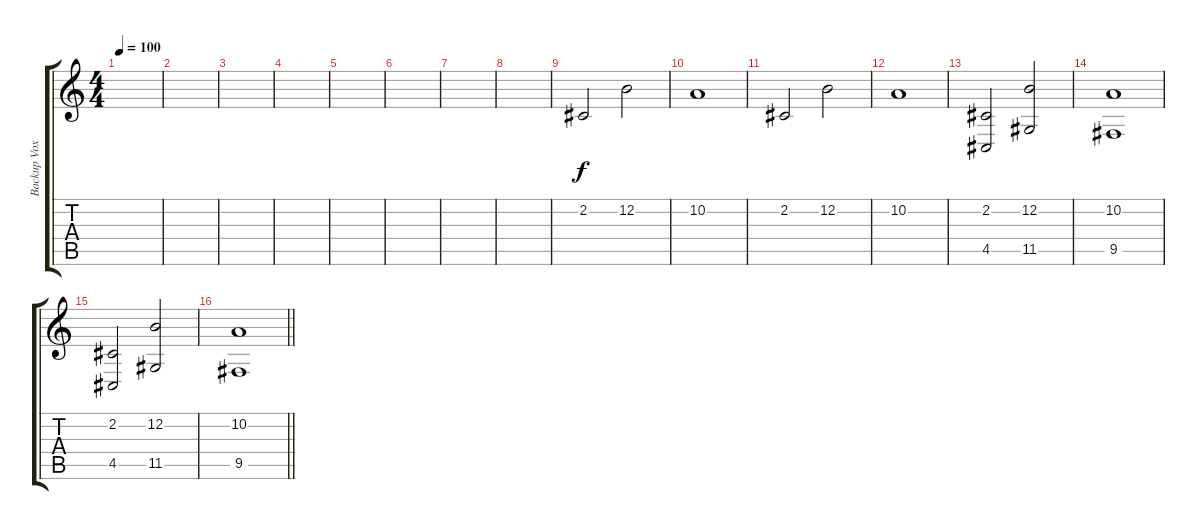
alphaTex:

\track ("Backup Vox" "Backup Vox") {instrument synthvoice}
\staff {score tabs}
\tuning (E4 B3 G3 D3 A2 E2) {hide}
\ts (4 4)
\tempo 100
\clef g2
\ks c
|
|
|
|
|
|
|
|
2.2.2 12.2.2 |
10.2.1 |
2.2.2 12.2.2 |
10.2.1 |
(2.2 4.5).2 (12.2 11.5).2 |
(10.2 9.5).1 |
(2.2 4.5).2 (12.2 11.5).2 |
\barLineRight lightlight
(10.2 9.5).1
